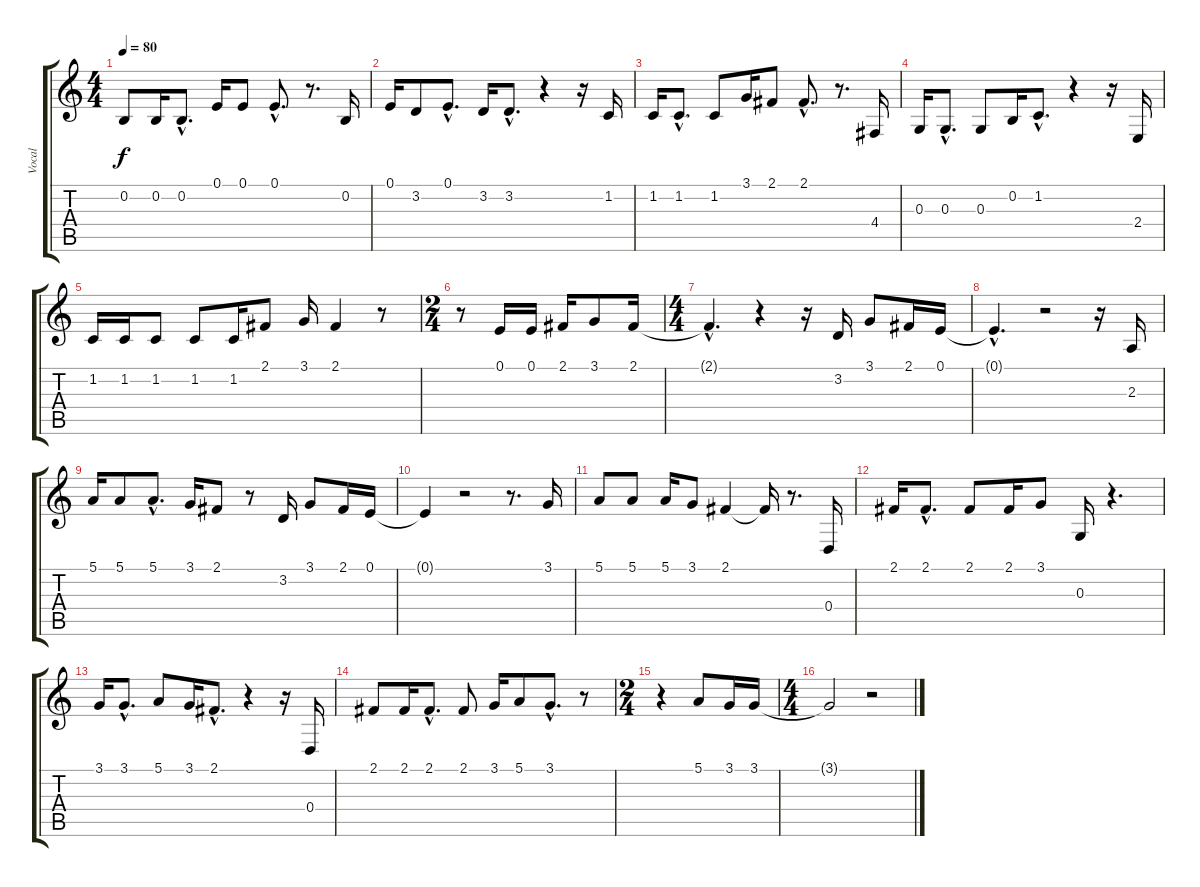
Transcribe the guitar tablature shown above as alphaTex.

\track ("Vocal" "Vocal") {instrument panflute}
\staff {score tabs}
\tuning (E4 B3 G3 D3 A2 E2) {hide}
\ts (4 4)
\tempo 80
\clef g2
\ks c
0.2.8{dy f} 0.2.16 0.2{hac}.8{d} 0.1.16 0.1.8 0.1{hac}.8{d} r.8{d} 0.2.16 |
0.1.16 3.2.8 0.1{hac}.8{d} 3.2.16 3.2{hac}.8{d} r.4 r.16 1.2.16 |
1.2.16 1.2{hac}.8{d} 1.2.8 3.1.16 2.1.8 2.1{hac}.8{d} r.8{d} 4.4.16 |
0.3.16 0.3{hac}.8{d} 0.3.8 0.2.16 1.2{hac}.8{d} r.4 r.16 2.4.16 |
1.2.16 1.2.16 1.2.8 1.2.8 1.2.16 2.1.8 3.1.16 2.1.4 r.8 |
\ts (2 4)
r.8 0.1.16 0.1.16 2.1.16 3.1.8 2.1.16 |
\ts (4 4)
2.1{hac t}.4{d} r.4 r.16 3.2.16 3.1.8 2.1.16 0.1.16 |
0.1{hac t}.4{d} r.2 r.16 2.3.16 |
5.1.16 5.1.8 5.1{hac}.8{d} 3.1.16 2.1.8 r.8 3.2.16 3.1.8 2.1.16 0.1.16 |
0.1{t}.4 r.2 r.8{d} 3.1.16 |
5.1.8 5.1.8 5.1.16 3.1.8 2.1.4 2.1{t}.16 r.8{d} 0.4.16 |
2.1.16 2.1{hac}.8{d} 2.1.8 2.1.16 3.1.8 0.3.16 r.4{d} |
3.1.16 3.1{hac}.8{d} 5.1.8 3.1.16 2.1{hac}.8{d} r.4 r.16 0.4.16 |
2.1.8 2.1.16 2.1{hac}.8{d} 2.1.8 3.1.16 5.1.8 3.1{hac}.8{d} r.8 |
\ts (2 4)
r.4 5.1.8 3.1.16 3.1.16 |
\ts (4 4)
3.1{t}.2 r.2
